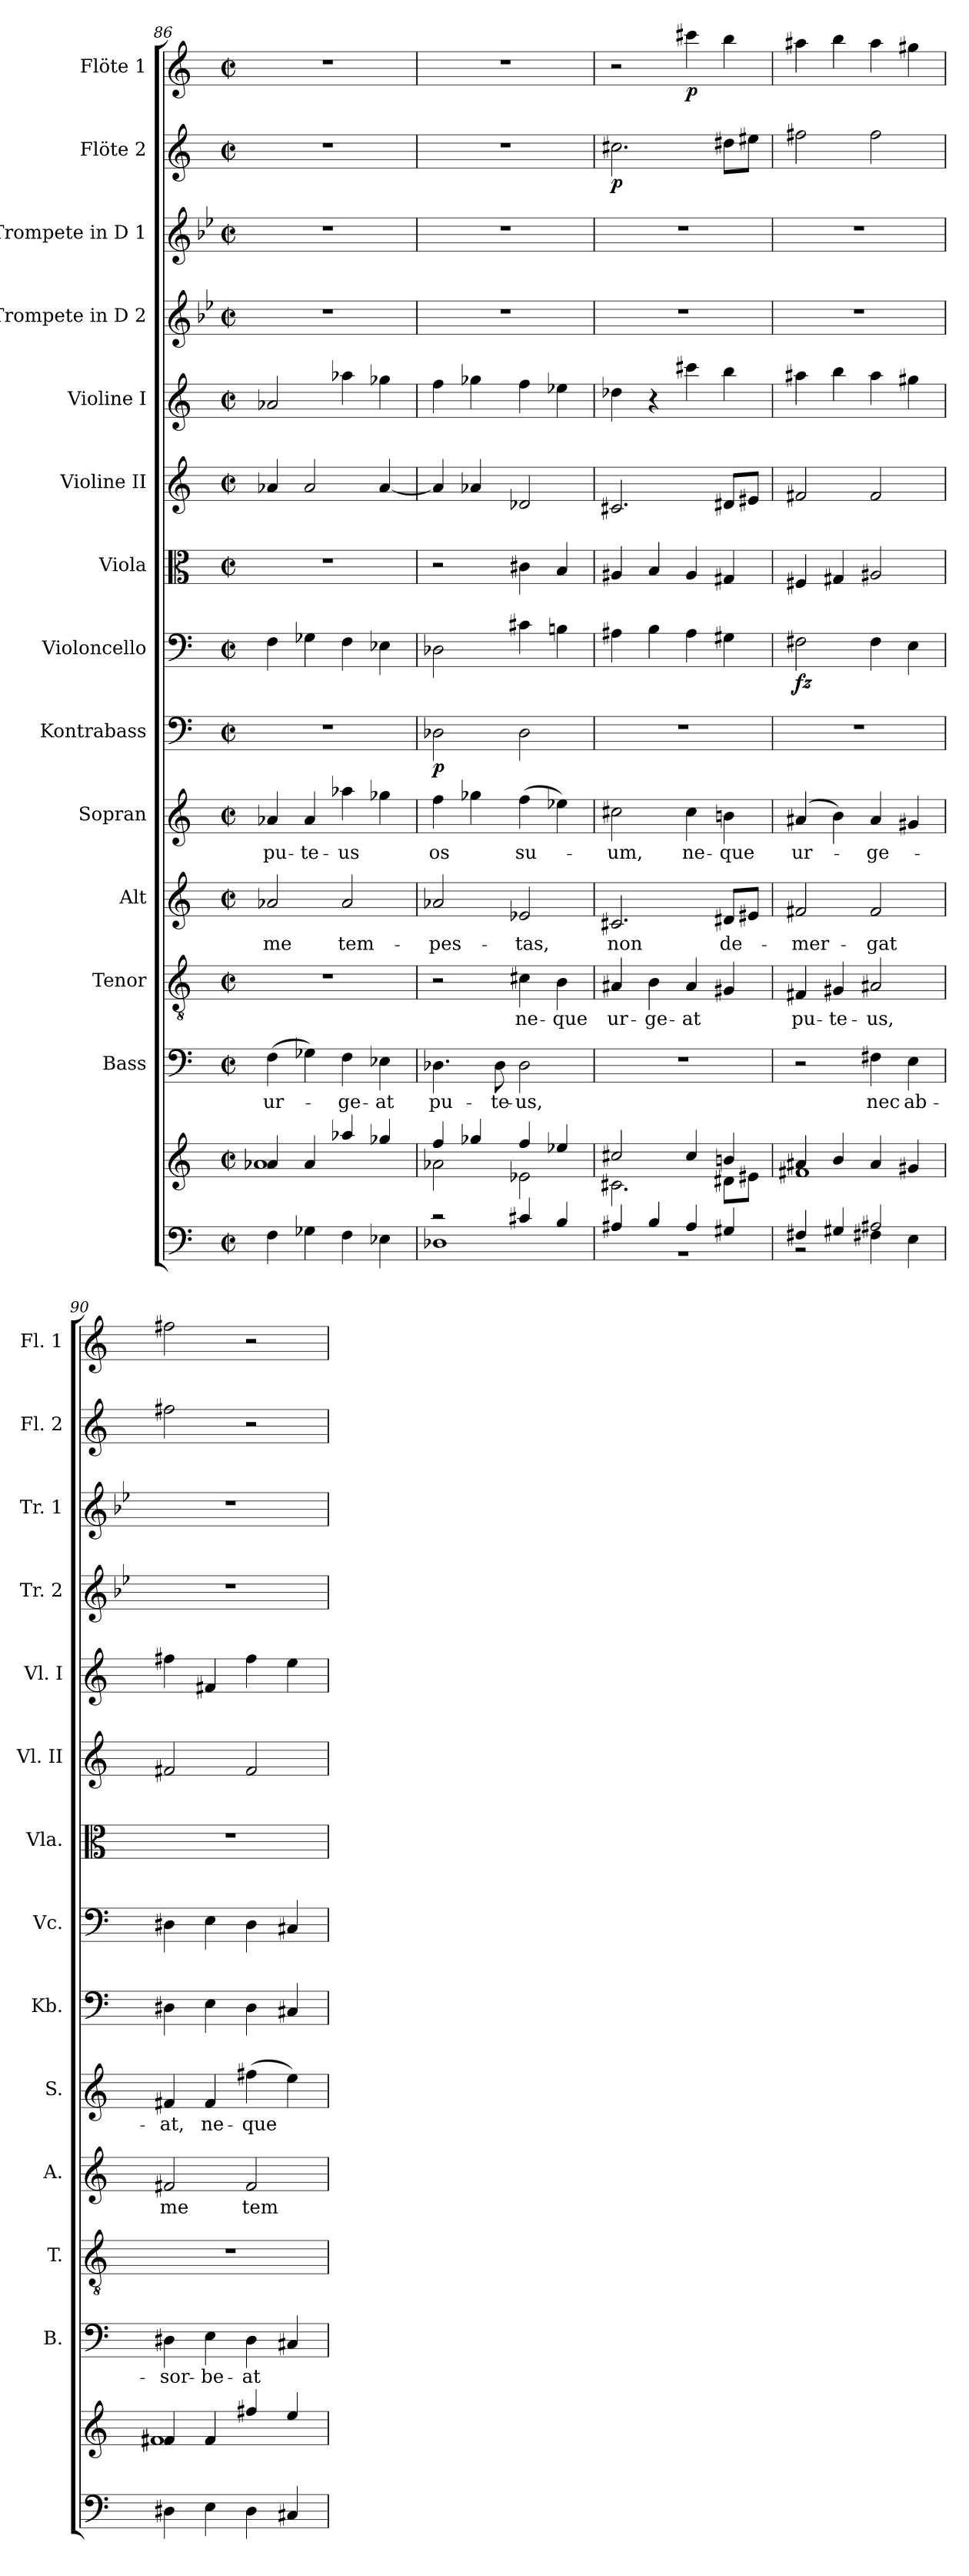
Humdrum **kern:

**kern	**kern	**kern	**text	**kern	**text	**kern	**text	**kern	**text	**kern	**dynam	**kern	**dynam	**kern	**kern	**kern	**kern	**kern	**kern	**dynam	**kern	**dynam
*part14	*part14	*part13	*part13	*part12	*part12	*part11	*part11	*part10	*part10	*part9	*part9	*part8	*part8	*part7	*part6	*part5	*part4	*part3	*part2	*part2	*part1	*part1
*staff15	*staff14	*staff13	*staff13	*staff12	*staff12	*staff11	*staff11	*staff10	*staff10	*staff9	*staff9	*staff8	*staff8	*staff7	*staff6	*staff5	*staff4	*staff3	*staff2	*staff2	*staff1	*staff1
*	*	*I"Bass	*	*I"Tenor	*	*I"Alt	*	*I"Sopran	*	*I"Kontrabass	*	*I"Violoncello	*	*I"Viola	*I"Violine II	*I"Violine I	*I"Trompete in D 2	*I"Trompete in D 1	*I"Flöte 2	*	*I"Flöte 1	*
*	*	*I'B.	*	*I'T.	*	*I'A.	*	*I'S.	*	*I'Kb.	*	*I'Vc.	*	*I'Vla.	*I'Vl. II	*I'Vl. I	*I'Tr. 2	*I'Tr. 1	*I'Fl. 2	*	*I'Fl. 1	*
!!LO:PB:g=z
*clefF4	*clefG2	*clefF4	*	*clefGv2	*	*clefG2	*	*clefG2	*	*clefF4	*	*clefF4	*	*clefC3	*clefG2	*clefG2	*clefG2	*clefG2	*clefG2	*	*clefG2	*
*	*	*	*	*	*	*	*	*	*	*ITrd7c12	*	*	*	*	*	*	*ITrd-1c-2	*ITrd-1c-2	*	*	*	*
*k[]	*k[]	*k[]	*	*k[]	*	*k[]	*	*k[]	*	*k[]	*	*k[]	*	*k[]	*k[]	*k[]	*k[]	*k[]	*k[]	*	*k[]	*
*C:	*C:	*C:	*	*C:	*	*C:	*	*C:	*	*C:	*	*C:	*	*C:	*C:	*C:	*C:	*C:	*C:	*	*C:	*
*M2/2	*M2/2	*M2/2	*	*M2/2	*	*M2/2	*	*M2/2	*	*M2/2	*	*M2/2	*	*M2/2	*M2/2	*M2/2	*M2/2	*M2/2	*M2/2	*	*M2/2	*
*met(c|)	*met(c|)	*met(c|)	*	*met(c|)	*	*met(c|)	*	*met(c|)	*	*met(c|)	*	*met(c|)	*	*met(c|)	*met(c|)	*met(c|)	*met(c|)	*met(c|)	*met(c|)	*	*met(c|)	*
=86	=86	=86	=86	=86	=86	=86	=86	=86	=86	=86	=86	=86	=86	=86	=86	=86	=86	=86	=86	=86	=86	=86
*	*^	*	*	*	*	*	*	*	*	*	*	*	*	*	*	*	*	*	*	*	*	*
!	!	!	!	!LO:LY:b	!	!	!	!LO:LY:b	!	!LO:LY:b	!	!	!	!	!	!	!	!	!	!	!	!	!
4F\	4a-X/	1a-X	(>4F\	ur-	1r	.	2a-X/	me	4a-X/	pu-	1r	.	4F\	.	1r	4a-X/	2a-X/	1r	1r	1r	.	1r	.
!	!	!	!	!	!	!	!	!	!	!LO:LY:b	!	!	!	!	!	!	!	!	!	!	!	!	!
4G-X\	4a-/	.	4G-X\)	.	.	.	.	.	4a-/	-te-	.	.	4G-X\	.	.	2a-/	.	.	.	.	.	.	.
!	!	!	!	!LO:LY:b	!	!	!	!LO:LY:b	!	!LO:LY:b	!	!	!	!	!	!	!	!	!	!	!	!	!
4F\	4aa-X/	.	4F\	-ge-	.	.	2a-/	tem-	4aa-X\	-us	.	.	4F\	.	.	.	4aa-X\	.	.	.	.	.	.
!	!	!	!	!LO:LY:b	!	!	!	!	!	!	!	!	!	!	!	!	!	!	!	!	!	!	!
4E-X\	4gg-X/	.	4E-X\	-at	.	.	.	.	4gg-X\	.	.	.	4E-X\	.	.	[4a-/	4gg-X\	.	.	.	.	.	.
=87	=87	=87	=87	=87	=87	=87	=87	=87	=87	=87	=87	=87	=87	=87	=87	=87	=87	=87	=87	=87	=87	=87	=87
*^	*	*	*	*	*	*	*	*	*	*	*	*	*	*	*	*	*	*	*	*	*	*	*
!	!	!	!	!	!LO:LY:b	!	!	!	!LO:LY:b	!	!LO:LY:b	!	!LO:DY:b	!	!	!	!	!	!	!	!	!	!	!
2rc	1D-X	4ff/	2a-X\	4.D-X\	pu-	2r	.	2a-X/	-pes-	4ff\	os	2DD-X\	p	2D-X\	.	2r	4a-/]	4ff\	1r	1r	1r	.	1r	.
.	.	4gg-X/	.	.	.	.	.	.	.	4gg-X\	.	.	.	.	.	.	4a-X/	4gg-X\	.	.	.	.	.	.
!	!	!	!	!	!LO:LY:b	!	!	!	!	!	!	!	!	!	!	!	!	!	!	!	!	!	!	!
.	.	.	.	8D-\	-te-	.	.	.	.	.	.	.	.	.	.	.	.	.	.	.	.	.	.	.
!	!	!	!	!	!LO:LY:b	!	!LO:LY:b	!	!LO:LY:b	!	!LO:LY:b	!	!	!	!	!	!	!	!	!	!	!	!	!
4c#X/	.	4ff/	2e-X\	2D-\	-us,	4c#X\	ne-	2e-X/	-tas,	(>4ff\	su-	2DD-\	.	4c#X\	.	4c#X\	2d-X/	4ff\	.	.	.	.	.	.
!	!	!	!	!	!	!	!LO:LY:b	!	!	!	!	!	!	!	!	!	!	!	!	!	!	!	!	!
4B/	.	4ee-X/	.	.	.	4B\	-que	.	.	4ee-X\)	.	.	.	4Bn\	.	4B/	.	4ee-X\	.	.	.	.	.	.
=88	=88	=88	=88	=88	=88	=88	=88	=88	=88	=88	=88	=88	=88	=88	=88	=88	=88	=88	=88	=88	=88	=88	=88	=88
!	!	!	!	!	!	!	!LO:LY:b	!	!LO:LY:b	!	!LO:LY:b	!	!	!	!	!	!	!	!	!	!	!LO:DY:b	!	!
4A#X/	1rBB	2cc#X/	2.c#X\	1r	.	4A#X/	ur-	2.c#X/	non	2cc#X\	-um,	1r	.	4A#X\	.	4A#X/	2.c#X/	4dd-X\	1r	1r	2.cc#X\	p	2r	.
!	!	!	!	!	!	!	!LO:LY:b	!	!	!	!	!	!	!	!	!	!	!	!	!	!	!	!	!
4B/	.	.	.	.	.	4B\	-ge-	.	.	.	.	.	.	4B\	.	4B/	.	4r	.	.	.	.	.	.
!	!	!	!	!	!	!	!LO:LY:b	!	!	!	!LO:LY:b	!	!	!	!	!	!	!	!	!	!	!	!	!LO:DY:b
4A#/	.	4cc#/	.	.	.	4A#/	-at	.	.	4cc#\	ne-	.	.	4A#\	.	4A#/	.	4ccc#X\	.	.	.	.	4ccc#X\	p
!	!	!	!	!	!	!	!	!	!LO:LY:b	!	!LO:LY:b	!	!	!	!	!	!	!	!	!	!	!	!	!
4G#X/	.	4bn/	8d#X\L	.	.	4G#X/	.	8d#X/L	de-	4bn\	-que	.	.	4G#X\	.	4G#X/	8d#X/L	4bb\	.	.	8dd#X\L	.	4bb\	.
.	.	.	8e#X\J	.	.	.	.	8e#X/J	.	.	.	.	.	.	.	.	8e#X/J	.	.	.	8ee#X\J	.	.	.
=89	=89	=89	=89	=89	=89	=89	=89	=89	=89	=89	=89	=89	=89	=89	=89	=89	=89	=89	=89	=89	=89	=89	=89	=89
!	!	!	!	!	!	!	!LO:LY:b	!	!LO:LY:b	!	!LO:LY:b	!	!	!	!LO:DY:b	!	!	!	!	!	!	!	!	!
4F#X/	2rBB	4a#X/	1f#X	2r	.	4F#X/	pu-	2f#X/	-mer-	(4a#X/	ur-	1r	.	2F#X\	fz	4F#X/	2f#X/	4aa#X\	1r	1r	2ff#X\	.	4aa#X\	.
!	!	!	!	!	!	!	!LO:LY:b	!	!	!	!	!	!	!	!	!	!	!	!	!	!	!	!	!
4G#X/	.	4b/	.	.	.	4G#X/	-te-	.	.	4b\)	.	.	.	.	.	4G#X/	.	4bb\	.	.	.	.	4bb\	.
!	!	!	!	!	!LO:LY:b	!	!LO:LY:b	!	!LO:LY:b	!	!LO:LY:b	!	!	!	!	!	!	!	!	!	!	!	!	!
2A#X/	4F#X\	4a#/	.	4F#X\	nec	2A#X/	-us,	2f#/	-gat	4a#/	-ge-	.	.	4F#\	.	2A#X/	2f#/	4aa#\	.	.	2ff#\	.	4aa#\	.
!	!	!	!	!	!LO:LY:b	!	!	!	!	!	!	!	!	!	!	!	!	!	!	!	!	!	!	!
.	4E\	4g#X/	.	4E\	ab-	.	.	.	.	4g#X/	.	.	.	4E\	.	.	.	4gg#X\	.	.	.	.	4gg#X\	.
=90	=90	=90	=90	=90	=90	=90	=90	=90	=90	=90	=90	=90	=90	=90	=90	=90	=90	=90	=90	=90	=90	=90	=90	=90
!	!	!	!	!	!LO:LY:b	!	!	!	!LO:LY:b	!	!LO:LY:b	!	!	!	!	!	!	!	!	!	!	!	!	!
*v	*v	*	*	*	*	*	*	*	*	*	*	*	*	*	*	*	*	*	*	*	*	*	*	*
4D#X\	4f#/	1f#X	4D#X\	-sor-	1r	.	2f#X/	me	4f#X/	-at,	4DD#X\	.	4D#X\	.	1r	2f#X/	4ff#X\	1r	1r	2ff#X\	.	2ff#X\	.
!	!	!	!	!LO:LY:b	!	!	!	!	!	!LO:LY:b	!	!	!	!	!	!	!	!	!	!	!	!	!
4E\	4f#/	.	4E\	-be-	.	.	.	.	4f#/	ne-	4EE\	.	4E\	.	.	.	4f#X/	.	.	.	.	.	.
!	!	!	!	!LO:LY:b	!	!	!	!LO:LY:b	!	!LO:LY:b	!	!	!	!	!	!	!	!	!	!	!	!	!
4D#\	4ff#X/	.	4D#\	-at	.	.	2f#/	tem-	(>4ff#X\	-que	4DD#\	.	4D#\	.	.	2f#/	4ff#\	.	.	2r	.	2r	.
4C#X/	4ee/	.	4C#X/	.	.	.	.	.	4ee\)	.	4CC#X/	.	4C#X/	.	.	.	4ee\	.	.	.	.	.	.
*	*v	*v	*	*	*	*	*	*	*	*	*	*	*	*	*	*	*	*	*	*	*	*	*
=	=	=	=	=	=	=	=	=	=	=	=	=	=	=	=	=	=	=	=	=	=	=
*-	*-	*-	*-	*-	*-	*-	*-	*-	*-	*-	*-	*-	*-	*-	*-	*-	*-	*-	*-	*-	*-	*-
